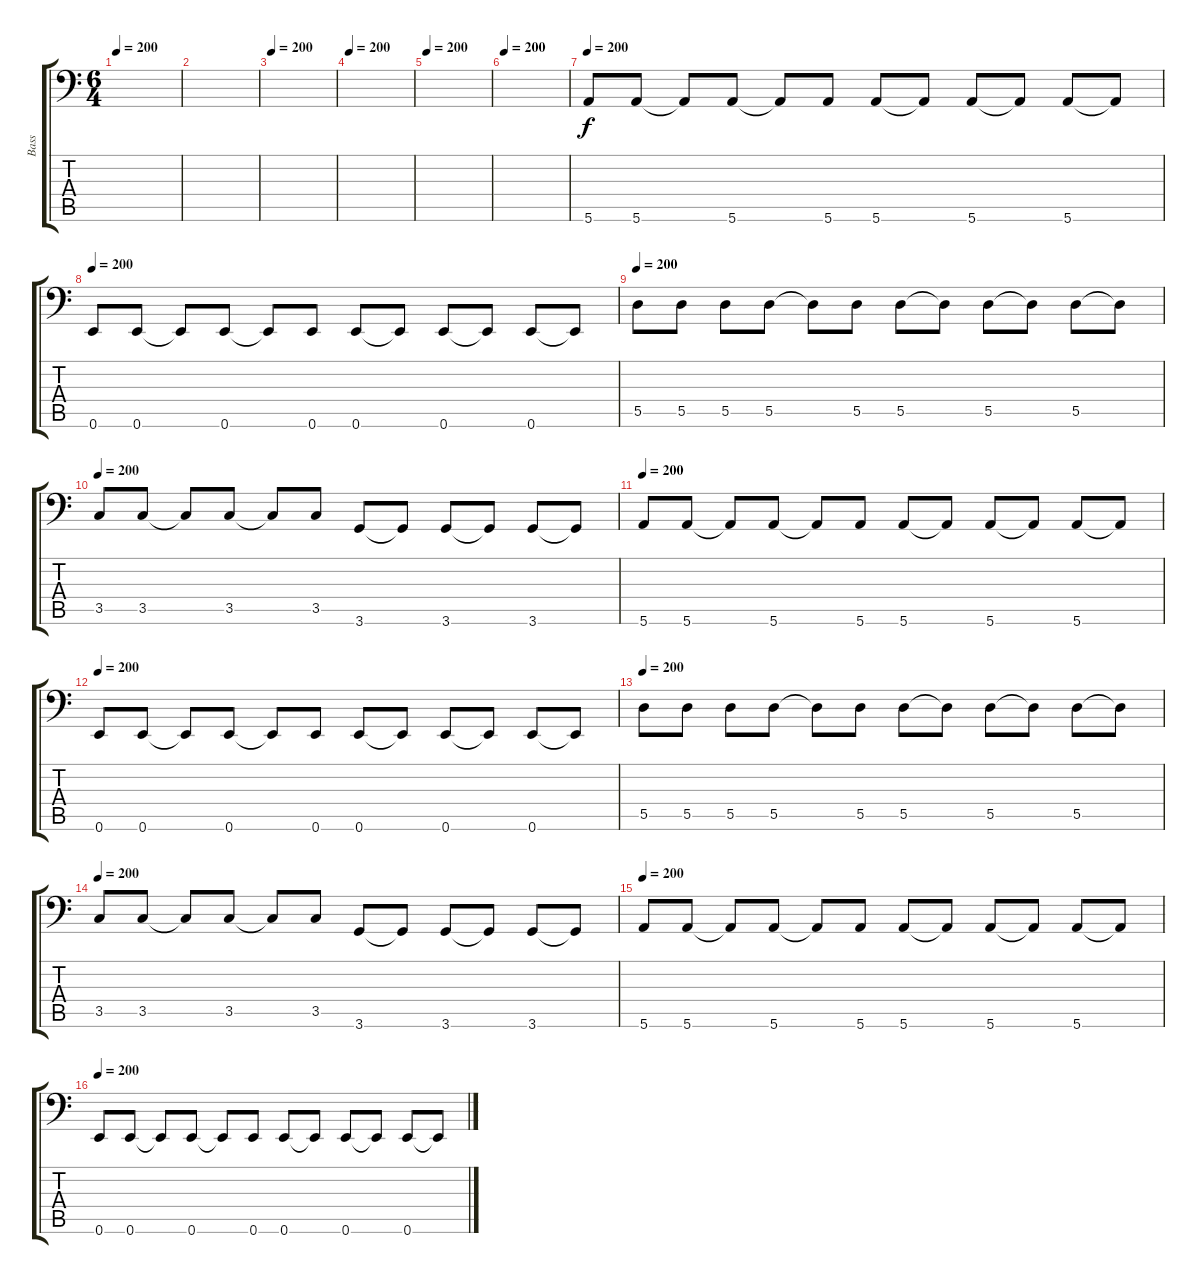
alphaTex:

\track ("Bass" "Bass") {instrument electricbasspick}
\staff {score tabs}
\tuning (E3 B2 G2 D2 A1 E1) {hide}
\ts (6 4)
\tempo 200
\clef f4
\ks c
|
|
\tempo 200
|
\tempo 200
|
\tempo 200
|
\tempo 200
|
\tempo 200
5.6.8 5.6.8 5.6{t}.8 5.6.8 5.6{t}.8 5.6.8 5.6.8 5.6{t}.8 5.6.8 5.6{t}.8 5.6.8 5.6{t}.8 |
\tempo 200
0.6.8 0.6.8 0.6{t}.8 0.6.8 0.6{t}.8 0.6.8 0.6.8 0.6{t}.8 0.6.8 0.6{t}.8 0.6.8 0.6{t}.8 |
\tempo 200
5.5.8 5.5.8 5.5.8 5.5.8 5.5{t}.8 5.5.8 5.5.8 5.5{t}.8 5.5.8 5.5{t}.8 5.5.8 5.5{t}.8 |
\tempo 200
3.5.8 3.5.8 3.5{t}.8 3.5.8 3.5{t}.8 3.5.8 3.6.8 3.6{t}.8 3.6.8 3.6{t}.8 3.6.8 3.6{t}.8 |
\tempo 200
5.6.8 5.6.8 5.6{t}.8 5.6.8 5.6{t}.8 5.6.8 5.6.8 5.6{t}.8 5.6.8 5.6{t}.8 5.6.8 5.6{t}.8 |
\tempo 200
0.6.8 0.6.8 0.6{t}.8 0.6.8 0.6{t}.8 0.6.8 0.6.8 0.6{t}.8 0.6.8 0.6{t}.8 0.6.8 0.6{t}.8 |
\tempo 200
5.5.8 5.5.8 5.5.8 5.5.8 5.5{t}.8 5.5.8 5.5.8 5.5{t}.8 5.5.8 5.5{t}.8 5.5.8 5.5{t}.8 |
\tempo 200
3.5.8 3.5.8 3.5{t}.8 3.5.8 3.5{t}.8 3.5.8 3.6.8 3.6{t}.8 3.6.8 3.6{t}.8 3.6.8 3.6{t}.8 |
\tempo 200
5.6.8 5.6.8 5.6{t}.8 5.6.8 5.6{t}.8 5.6.8 5.6.8 5.6{t}.8 5.6.8 5.6{t}.8 5.6.8 5.6{t}.8 |
\tempo 200
0.6.8 0.6.8 0.6{t}.8 0.6.8 0.6{t}.8 0.6.8 0.6.8 0.6{t}.8 0.6.8 0.6{t}.8 0.6.8 0.6{t}.8
